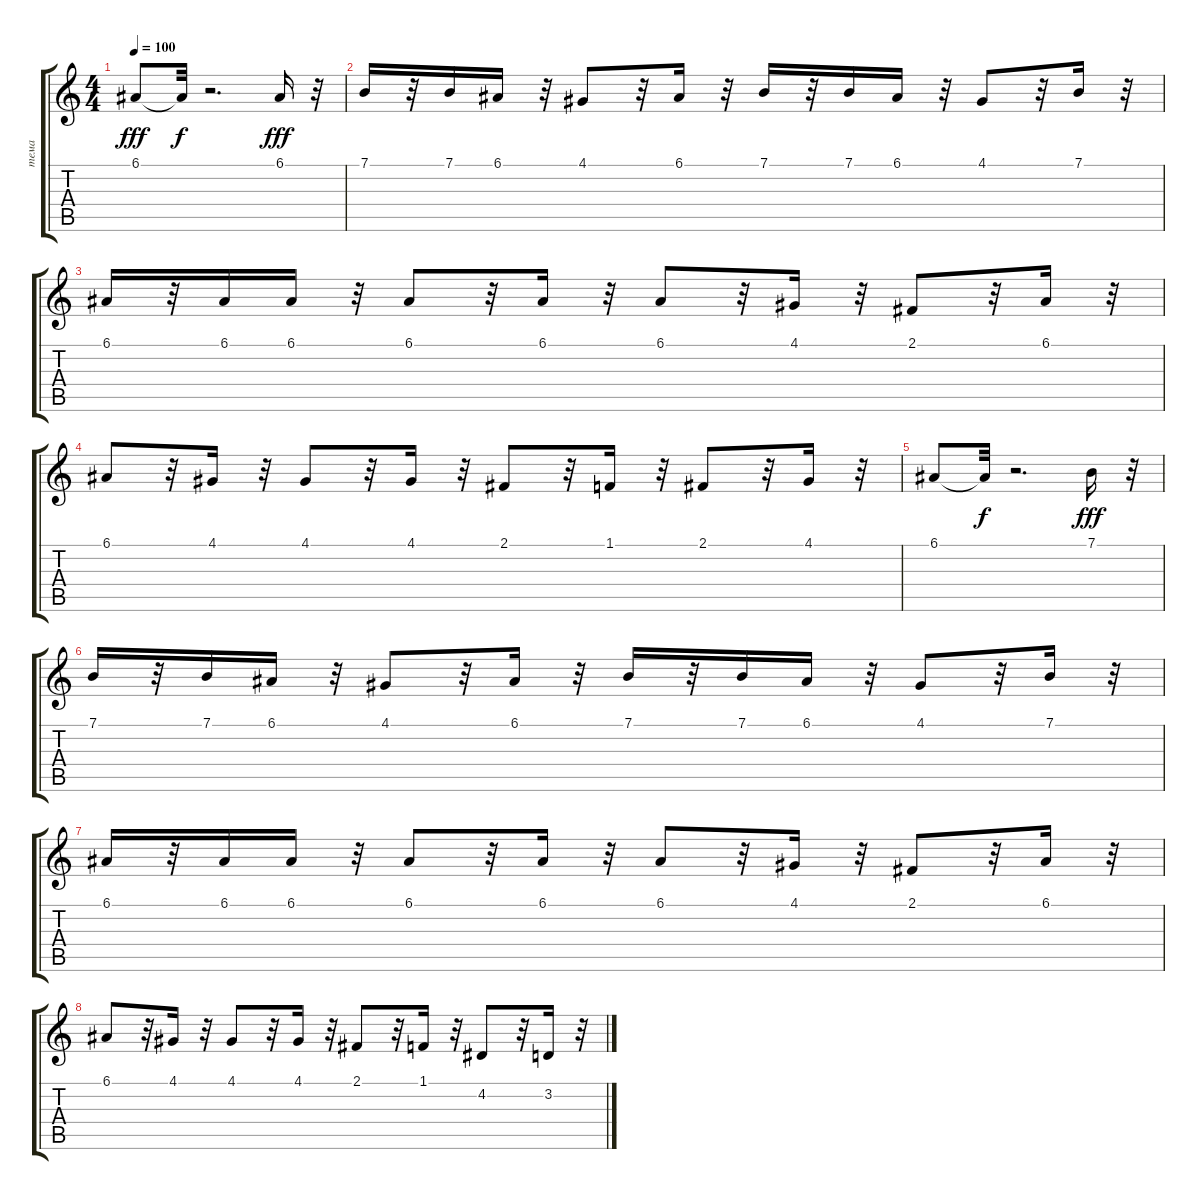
\track ("тема" "тема") {instrument trumpet}
\staff {score tabs}
\tuning (E4 B3 G3 D3 A2 E2) {hide}
\ts (4 4)
\tempo 100
\clef g2
\ks c
6.1.8{dy fff} 6.1{t}.32{dy f} r.2{d} 6.1.16{dy fff} r.32 |
7.1.16 r.32 7.1.16 6.1.16 r.32 4.1.8 r.32 6.1.16 r.32 7.1.16 r.32 7.1.16 6.1.16 r.32 4.1.8 r.32 7.1.16 r.32 |
6.1.16 r.32 6.1.16 6.1.16 r.32 6.1.8 r.32 6.1.16 r.32 6.1.8 r.32 4.1.16 r.32 2.1.8 r.32 6.1.16 r.32 |
6.1.8 r.32 4.1.16 r.32 4.1.8 r.32 4.1.16 r.32 2.1.8 r.32 1.1.16{balance 16} r.32 2.1.8 r.32 4.1.16 r.32 |
6.1.8{balance 0} 6.1{t}.32{dy f} r.2{d} 7.1.16{dy fff balance 8} r.32 |
7.1.16 r.32 7.1.16 6.1.16 r.32 4.1.8 r.32 6.1.16 r.32 7.1.16 r.32 7.1.16 6.1.16 r.32 4.1.8 r.32 7.1.16 r.32 |
6.1.16 r.32 6.1.16 6.1.16 r.32 6.1.8 r.32 6.1.16 r.32 6.1.8 r.32 4.1.16 r.32 2.1.8 r.32 6.1.16 r.32 |
6.1.8 r.32 4.1.16 r.32 4.1.8 r.32 4.1.16 r.32 2.1.8 r.32 1.1.16 r.32 4.2.8 r.32 3.2.16 r.32
